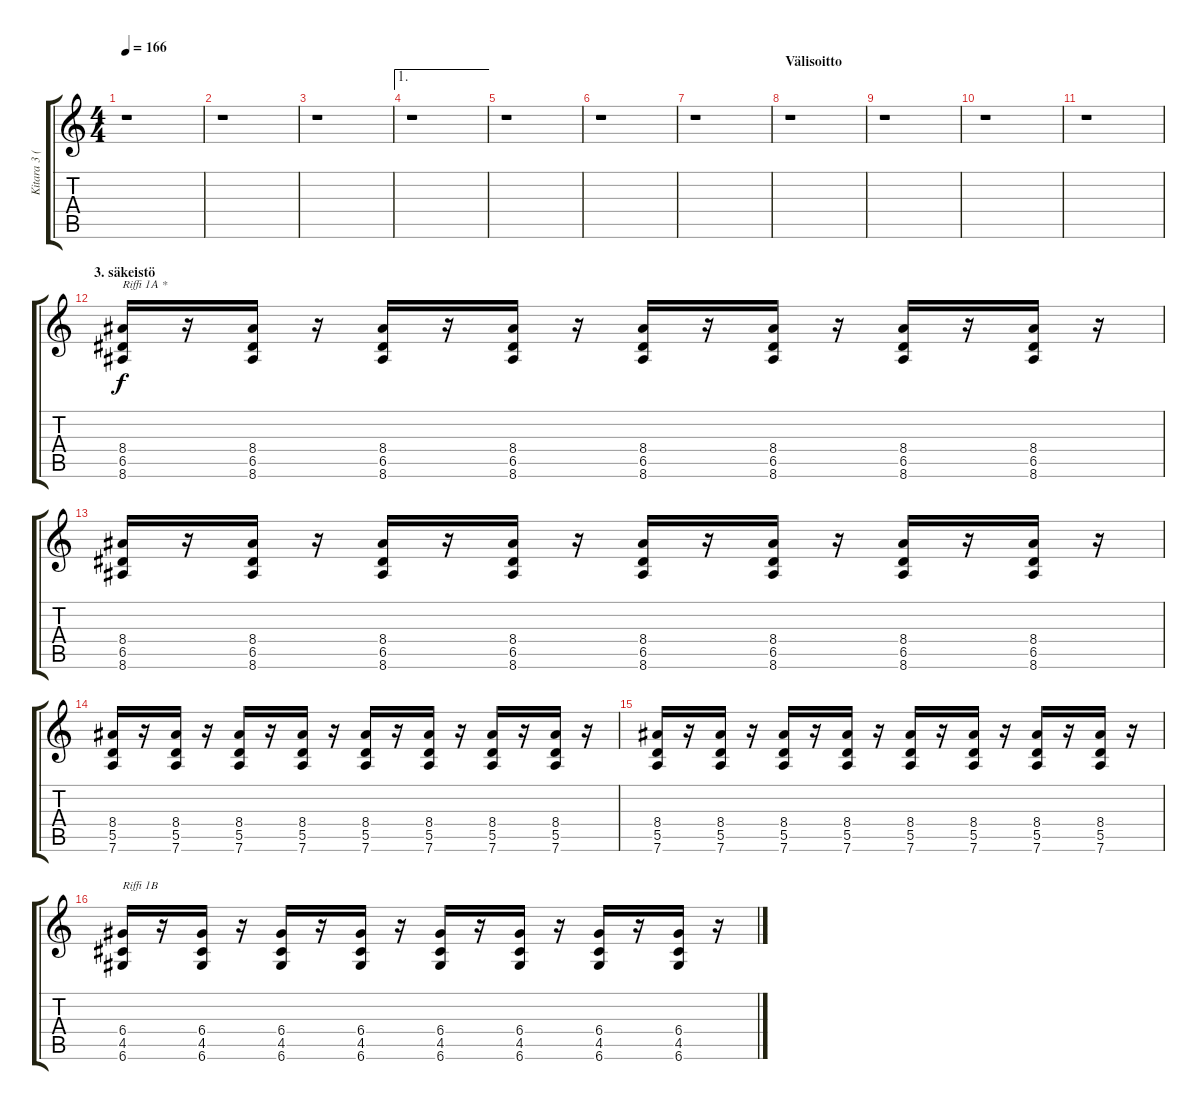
\track ("Kitara 3 (Tuomo 2)" "Kitara 3 (") {instrument overdrivenguitar}
\staff {score tabs}
\tuning (E4 B3 G3 D3 A2 D2) {hide}
\ts (4 4)
\tempo 166
\clef g2
\ks c
r.1{dy f} |
r.1 |
r.1 |
\ae 1
r.1 |
r.1 |
r.1 |
r.1 |
\section ("" "Välisoitto")
r.1 |
r.1 |
r.1 |
r.1 |
\section ("" "3. säkeistö")
(8.4 6.5 8.6).16{txt "Riffi 1A *"} r.16 (8.4 6.5 8.6).16 r.16 (8.4 6.5 8.6).16 r.16 (8.4 6.5 8.6).16 r.16 (8.4 6.5 8.6).16 r.16 (8.4 6.5 8.6).16 r.16 (8.4 6.5 8.6).16 r.16 (8.4 6.5 8.6).16 r.16 |
(8.4 6.5 8.6).16 r.16 (8.4 6.5 8.6).16 r.16 (8.4 6.5 8.6).16 r.16 (8.4 6.5 8.6).16 r.16 (8.4 6.5 8.6).16 r.16 (8.4 6.5 8.6).16 r.16 (8.4 6.5 8.6).16 r.16 (8.4 6.5 8.6).16 r.16 |
(8.4 5.5 7.6).16 r.16 (8.4 5.5 7.6).16 r.16 (8.4 5.5 7.6).16 r.16 (8.4 5.5 7.6).16 r.16 (8.4 5.5 7.6).16 r.16 (8.4 5.5 7.6).16 r.16 (8.4 5.5 7.6).16 r.16 (8.4 5.5 7.6).16 r.16 |
(8.4 5.5 7.6).16 r.16 (8.4 5.5 7.6).16 r.16 (8.4 5.5 7.6).16 r.16 (8.4 5.5 7.6).16 r.16 (8.4 5.5 7.6).16 r.16 (8.4 5.5 7.6).16 r.16 (8.4 5.5 7.6).16 r.16 (8.4 5.5 7.6).16 r.16 |
(6.4 4.5 6.6).16{txt "Riffi 1B"} r.16 (6.4 4.5 6.6).16 r.16 (6.4 4.5 6.6).16 r.16 (6.4 4.5 6.6).16 r.16 (6.4 4.5 6.6).16 r.16 (6.4 4.5 6.6).16 r.16 (6.4 4.5 6.6).16 r.16 (6.4 4.5 6.6).16 r.16
